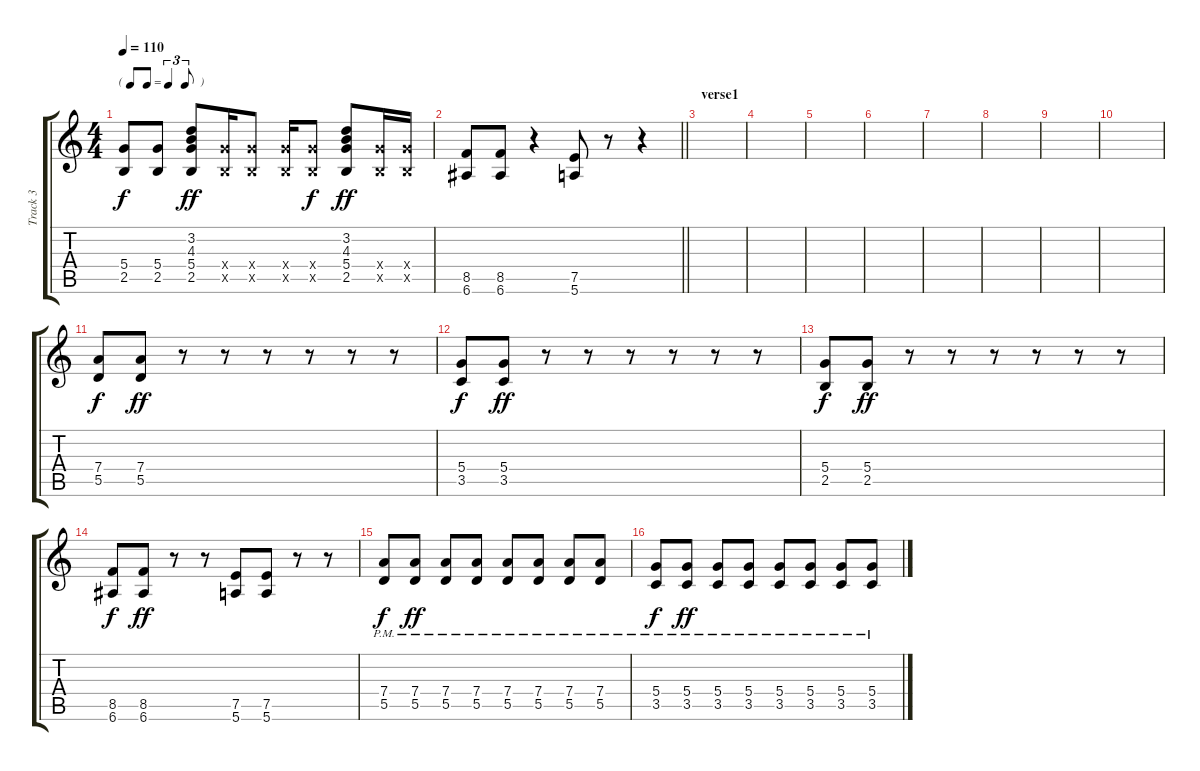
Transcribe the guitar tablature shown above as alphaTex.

\track ("Track 3" "Track 3") {instrument acousticguitarsteel}
\staff {score tabs}
\tuning (E4 B3 G3 D3 A2 E2) {hide}
\ts (4 4)
\tf triplet8th
\tempo 110
\clef g2
\ks c
(5.4 2.5).8{dy f} (5.4 2.5).8 (3.2 4.3 5.4 2.5).8{dy ff} (5.4{x} 2.5{x}).16 (5.4{x} 2.5{x}).8 (5.4{x} 2.5{x}).16 (5.4{x} 2.5{x}).8{dy f} (3.2 4.3 5.4 2.5).8{dy ff} (5.4{x} 2.5{x}).16 (5.4{x} 2.5{x}).16 |
\barLineRight lightlight
(8.5 6.6).8 (8.5 6.6).8 r.4 (7.5 5.6).8 r.8 r.4 |
\section ("" "verse1")
|
|
|
|
|
|
|
|
(7.4 5.5).8{dy f} (7.4 5.5).8{dy ff} r.8 r.8 r.8 r.8 r.8 r.8 |
(5.4 3.5).8{dy f} (5.4 3.5).8{dy ff} r.8 r.8 r.8 r.8 r.8 r.8 |
(5.4 2.5).8{dy f} (5.4 2.5).8{dy ff} r.8 r.8 r.8 r.8 r.8 r.8 |
(8.5 6.6).8{dy f} (8.5 6.6).8{dy ff} r.8 r.8 (7.5 5.6).8 (7.5 5.6).8 r.8 r.8 |
(7.4{pm} 5.5{pm}).8{dy f} (7.4{pm} 5.5{pm}).8{dy ff} (7.4{pm} 5.5{pm}).8 (7.4{pm} 5.5{pm}).8 (7.4{pm} 5.5{pm}).8 (7.4{pm} 5.5{pm}).8 (7.4{pm} 5.5{pm}).8 (7.4{pm} 5.5{pm}).8 |
(5.4{pm} 3.5{pm}).8{dy f} (5.4{pm} 3.5{pm}).8{dy ff} (5.4{pm} 3.5{pm}).8 (5.4{pm} 3.5{pm}).8 (5.4{pm} 3.5{pm}).8 (5.4{pm} 3.5{pm}).8 (5.4{pm} 3.5{pm}).8 (5.4{pm} 3.5{pm}).8
